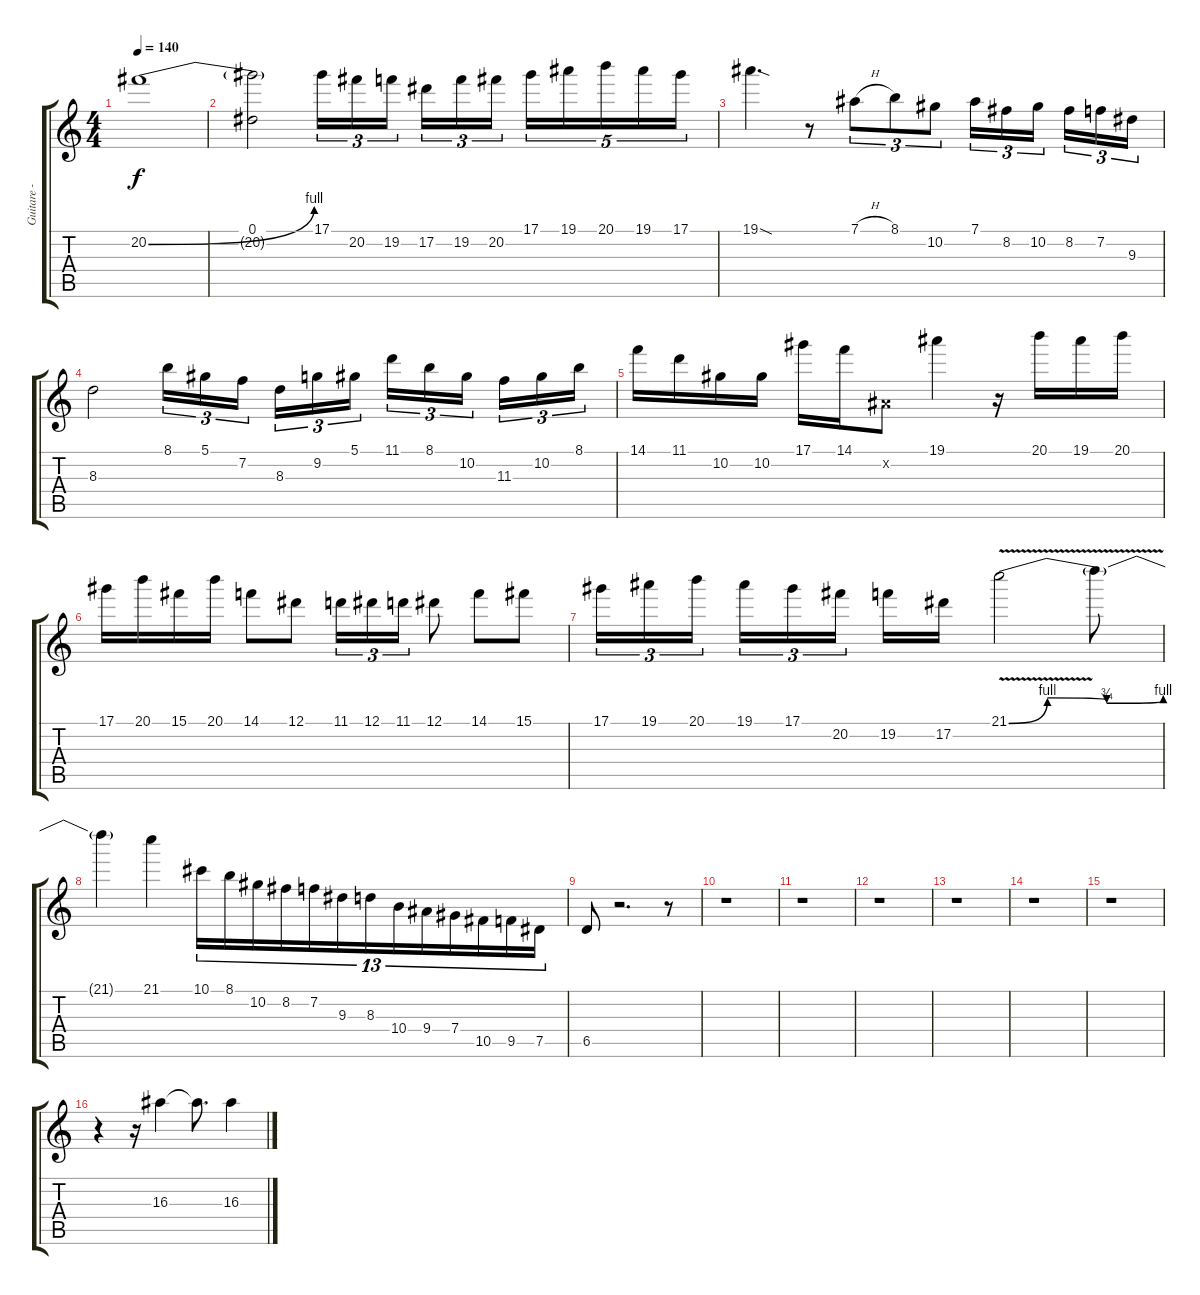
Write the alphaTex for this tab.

\track ("Guitare - Yngwie Malmsteen" "Guitare - ") {instrument overdrivenguitar}
\staff {score tabs}
\tuning (Eb4 Bb3 Gb3 Db3 Ab2 Eb2) {hide}
\ts (4 4)
\tempo 140
\clef g2
\ks c
20.2{be (bend 0 0 60 4)}.1{dy f} |
(0.1 20.2{t}).2 17.1.16{tu (3 2)} 20.2.16{tu (3 2)} 19.2.16{tu (3 2) beam splitsecondary} 17.2.16{tu (3 2)} 19.2.16{tu (3 2)} 20.2.16{tu (3 2)} 17.1.16{tu (5 4)} 19.1.16{tu (5 4)} 20.1.16{tu (5 4)} 19.1.16{tu (5 4)} 17.1.16{tu (5 4)} |
19.1{sod}.4{d} r.8 7.1{h}.8{tu (3 2)} 8.1.8{tu (3 2)} 10.2.8{tu (3 2)} 7.1.16{tu (3 2)} 8.2.16{tu (3 2)} 10.2.16{tu (3 2) beam splitsecondary} 8.2.16{tu (3 2)} 7.2.16{tu (3 2)} 9.3.16{tu (3 2)} |
8.3.2 8.1.16{tu (3 2)} 5.1.16{tu (3 2)} 7.2.16{tu (3 2) beam splitsecondary} 8.3.16{tu (3 2)} 9.2.16{tu (3 2)} 5.1.16{tu (3 2)} 11.1.16{tu (3 2)} 8.1.16{tu (3 2)} 10.2.16{tu (3 2) beam splitsecondary} 11.3.16{tu (3 2)} 10.2.16{tu (3 2)} 8.1.16{tu (3 2)} |
14.1.16 11.1.16 10.2.16 10.2.16 17.1.16 14.1.16 0.2{x}.8 19.1.4 r.16 20.1.16 19.1.16 20.1.16 |
17.1.16 20.1.16 15.1.16 20.1.16 14.1.8 12.1.8 11.1.16{tu (3 2)} 12.1.16{tu (3 2)} 11.1.16{tu (3 2)} 12.1.8 14.1.8 15.1.8 |
17.1.16{tu (3 2)} 19.1.16{tu (3 2)} 20.1.16{tu (3 2) beam splitsecondary} 19.1.16{tu (3 2)} 17.1.16{tu (3 2)} 20.2.16{tu (3 2)} 19.2.16 17.2.16 21.1{be (custom 0 0 15 4 38 3 60 4) v}.2 21.1{t}.8 |
21.1{t}.4 21.1.4 10.1.16{tu (13 8)} 8.1.16{tu (13 8)} 10.2.16{tu (13 8)} 8.2.16{tu (13 8)} 7.2.16{tu (13 8)} 9.3.16{tu (13 8)} 8.3.16{tu (13 8)} 10.4.16{tu (13 8)} 9.4.16{tu (13 8)} 7.4.16{tu (13 8)} 10.5.16{tu (13 8)} 9.5.16{tu (13 8)} 7.5.16{tu (13 8)} |
6.5.8 r.2{d} r.8 |
r.1 |
r.1 |
r.1 |
r.1 |
r.1 |
r.1 |
r.4 r.16 16.3.4 16.3{t}.8{d} 16.3.4
